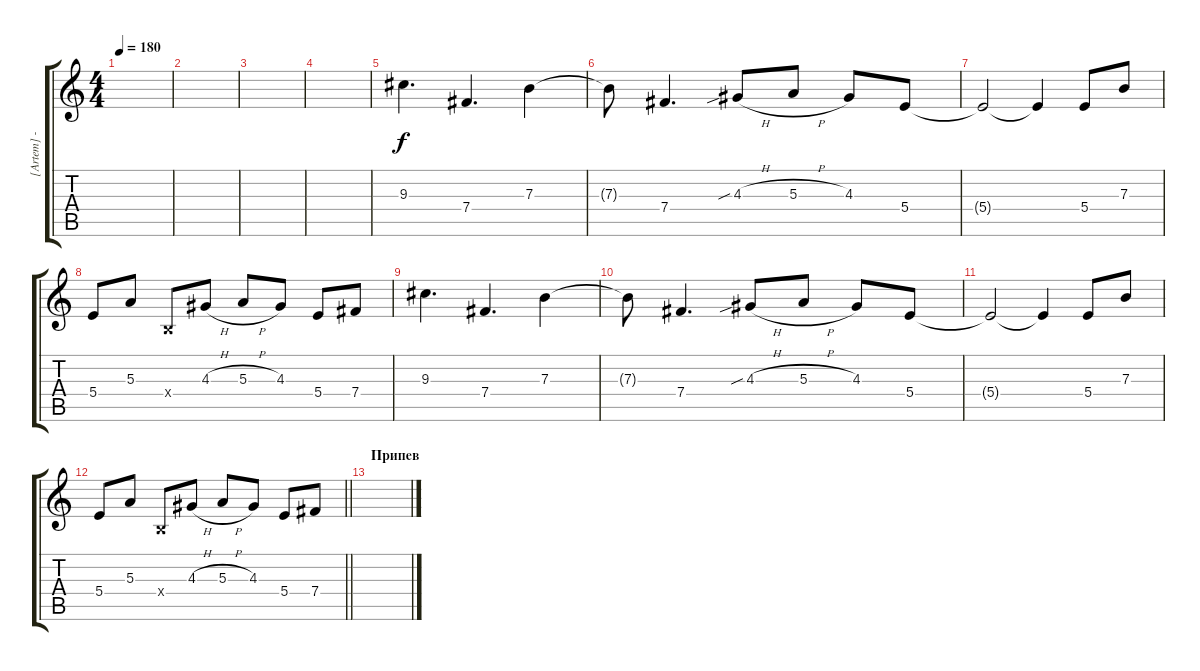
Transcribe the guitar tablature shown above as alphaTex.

\track ("[Artem] - Solo Gutiar  Add." "[Artem] - ") {instrument overdrivenguitar}
\staff {score tabs}
\tuning (Db4 Ab3 E3 B2 Gb2 B1) {hide}
\ts (4 4)
\tempo 180
\clef g2
\ks c
|
|
|
|
9.3.4{d} 7.4.4{d} 7.3.4 |
7.3{t}.8 7.4.4{d} 4.3{sib h}.8 5.3{h}.8 4.3.8 5.4.8 |
5.4{t}.2 5.4{t}.4 5.4.8 7.3.8 |
5.4.8 5.3.8 0.4{x}.8 4.3{h}.8 5.3{h}.8 4.3.8 5.4.8 7.4.8 |
9.3.4{d} 7.4.4{d} 7.3.4 |
7.3{t}.8 7.4.4{d} 4.3{sib h}.8 5.3{h}.8 4.3.8 5.4.8 |
5.4{t}.2 5.4{t}.4 5.4.8 7.3.8 |
\barLineRight lightlight
5.4.8 5.3.8 0.4{x}.8 4.3{h}.8 5.3{h}.8 4.3.8 5.4.8 7.4.8 |
\section ("" "Припев")
